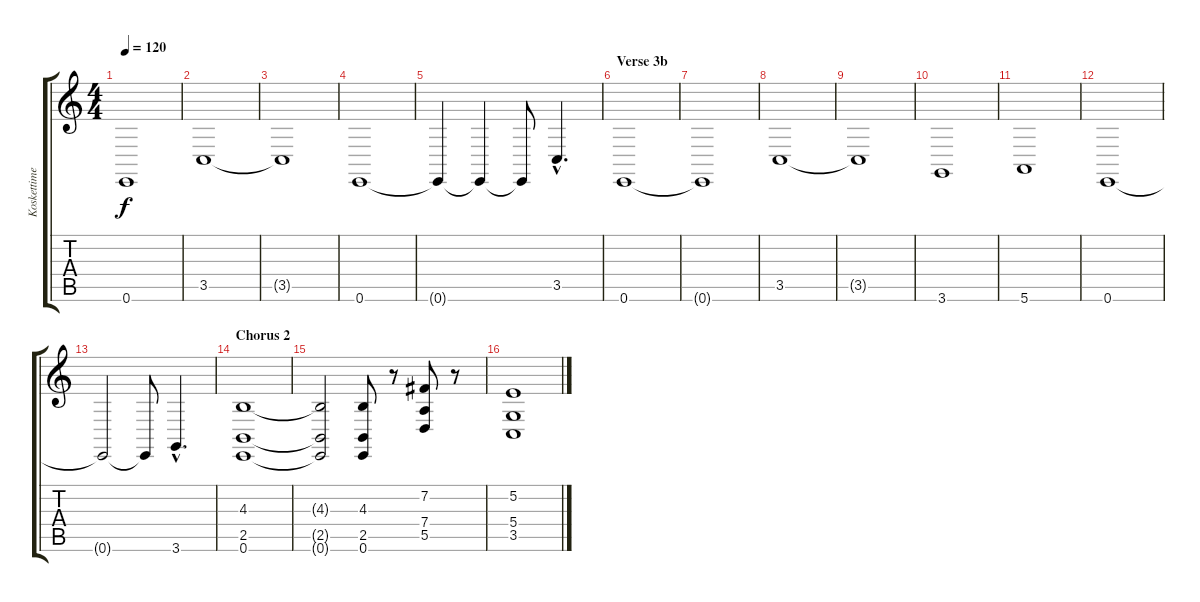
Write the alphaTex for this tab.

\track ("Koskettimet (Vasen)" "Koskettime") {instrument stringensemble2}
\staff {score tabs}
\tuning (E4 B3 G3 D3 A2 E2) {hide}
\ts (4 4)
\tempo 120
\clef g2
\ks c
0.6{t}.1{dy f} |
3.5.1 |
3.5{t}.1 |
0.6.1 |
0.6{t}.4 0.6{t}.4 0.6{t}.8 3.5{hac}.4{d} |
\section ("" "Verse 3b")
0.6.1 |
0.6{t}.1 |
3.5.1 |
3.5{t}.1 |
3.6.1 |
5.6.1 |
0.6.1 |
0.6{t}.2 0.6{t}.8 3.6{hac}.4{d} |
\section ("" "Chorus 2")
(4.3 2.5 0.6).1 |
(4.3{t} 2.5{t} 0.6{t}).2 (4.3 2.5 0.6).8 r.8 (7.2 7.4 5.5).8 r.8 |
(5.2 5.4 3.5).1
